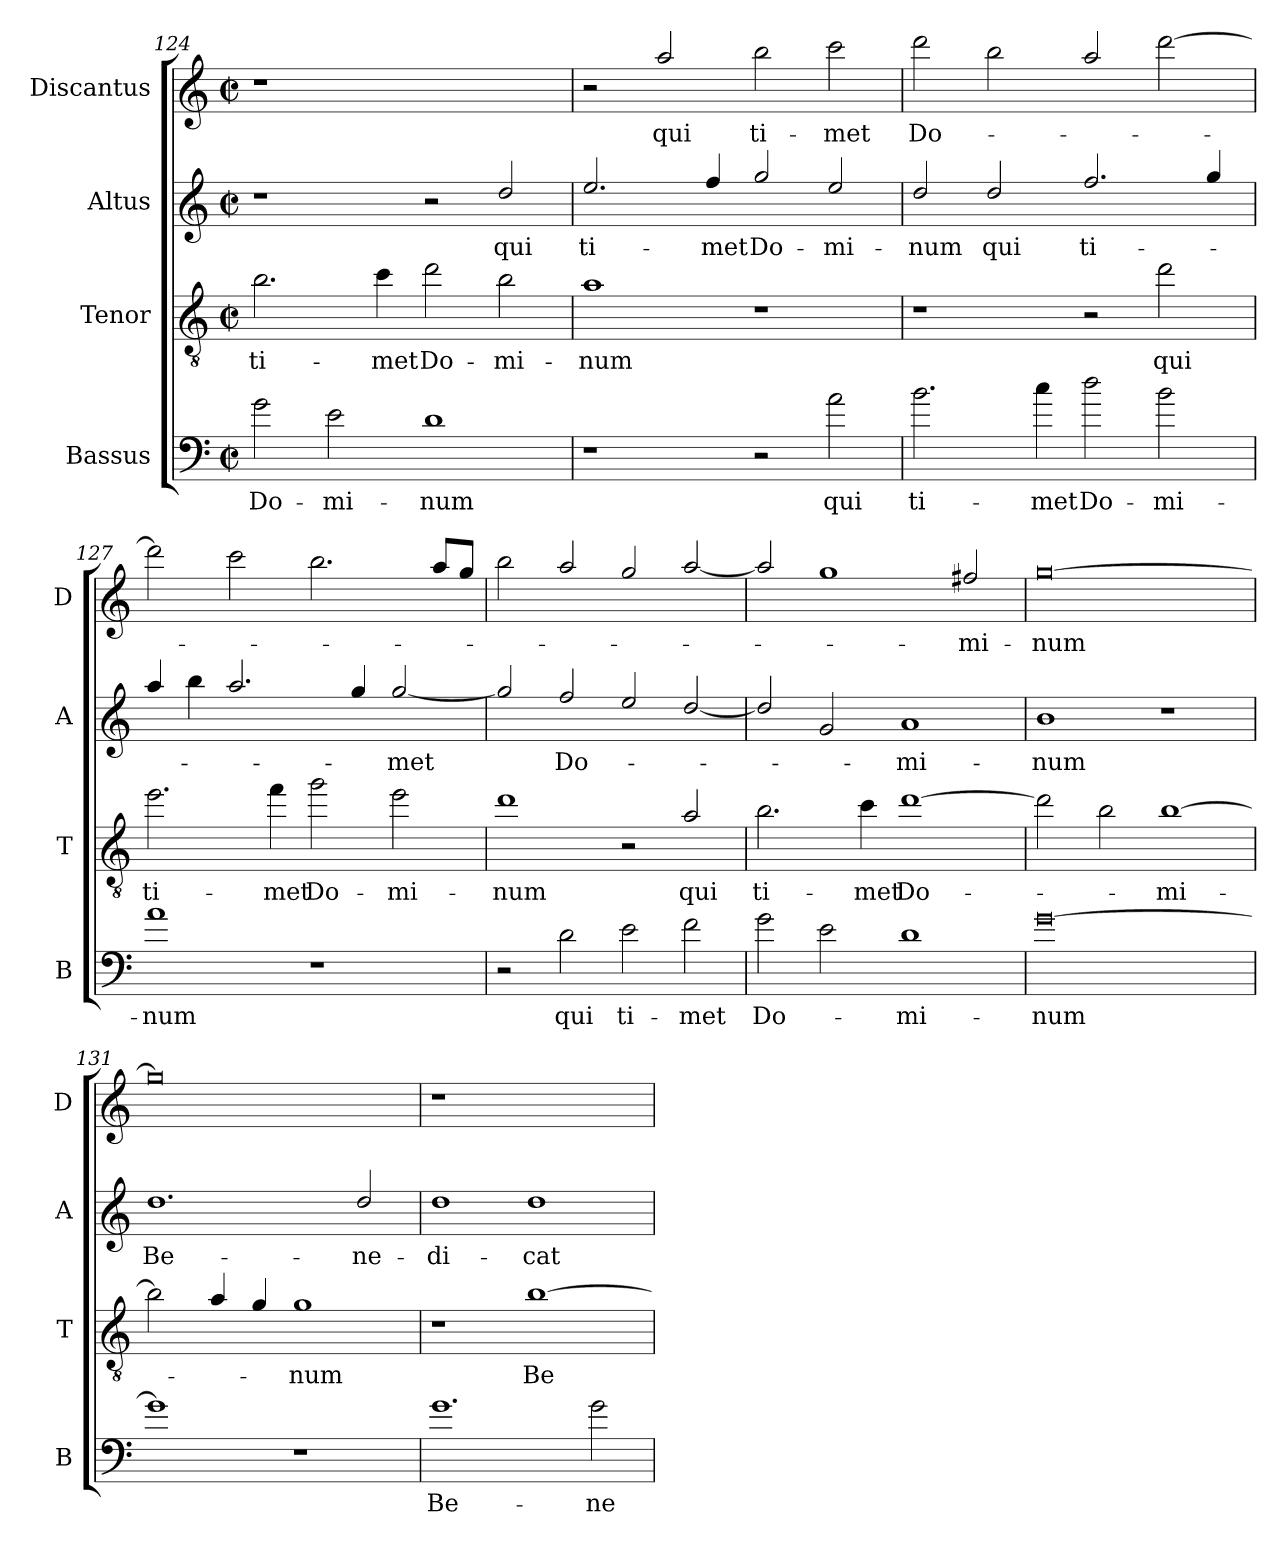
**kern	**text	**kern	**text	**kern	**text	**kern	**text
*part4	*part4	*part3	*part3	*part2	*part2	*part1	*part1
*staff4	*staff4	*staff3	*staff3	*staff2	*staff2	*staff1	*staff1
*I"Bassus	*	*I"Tenor	*	*I"Altus	*	*I"Discantus	*
*I'B	*	*I'T	*	*I'A	*	*I'D	*
*clefF4	*	*clefGv2	*	*clefG2	*	*clefG2	*
*ITrd7c12	*	*ITrd7c12	*	*ITrd7c12	*	*ITrd7c12	*
*k[]	*	*k[]	*	*k[]	*	*k[]	*
*C:	*	*C:	*	*C:	*	*C:	*
*M2/2	*	*M2/2	*	*M2/2	*	*M2/2	*
*met(c|)	*	*met(c|)	*	*met(c|)	*	*met(c|)	*
=124	=124	=124	=124	=124	=124	=124	=124
!	!LO:LY:b	!	!LO:LY:b	!	!	!	!
2G\	Do-	2.B\	ti-	1r	.	1r	.
!	!LO:LY:b	!	!	!	!	!	!
2E\	-mi-	.	.	.	.	.	.
!	!	!	!LO:LY:b	!	!	!	!
.	.	4c\	-met	.	.	.	.
!	!LO:LY:b	!	!LO:LY:b	!	!	!	!
1D	-num	2d\	Do-	2r	.	1ryy	.
!	!	!	!LO:LY:b	!	!LO:LY:b	!	!
.	.	2B\	-mi-	2d/	qui	.	.
=125	=125	=125	=125	=125	=125	=125	=125
!	!	!	!LO:LY:b	!	!LO:LY:b	!	!
1r	.	1A	-num	2.e/	ti-	2r	.
!	!	!	!	!	!	!	!LO:LY:b
.	.	.	.	.	.	2a/	qui
!	!	!	!	!	!LO:LY:b	!	!
.	.	.	.	4f/	-met	.	.
!	!	!	!	!	!LO:LY:b	!	!LO:LY:b
2r	.	1r	.	2g/	Do-	2b\	ti-
!	!LO:LY:b	!	!	!	!LO:LY:b	!	!LO:LY:b
2A\	qui	.	.	2e/	-mi-	2cc\	-met
=126	=126	=126	=126	=126	=126	=126	=126
!	!LO:LY:b	!	!	!	!LO:LY:b	!	!LO:LY:b
2.B\	ti-	1r	.	2d/	-num	2dd\	Do-
!	!	!	!	!	!LO:LY:b	!	!
.	.	.	.	2d/	qui	2b\	.
!	!LO:LY:b	!	!	!	!	!	!
4c\	-met	.	.	.	.	.	.
!	!LO:LY:b	!	!	!	!LO:LY:b	!	!
2d\	Do-	2r	.	2.f/	ti-	2a/	.
!	!LO:LY:b	!	!LO:LY:b	!	!	!	!
2B\	-mi-	2d\	qui	.	.	[2dd\	.
.	.	.	.	4g/	.	.	.
!!LO:LB:g=z
=127	=127	=127	=127	=127	=127	=127	=127
!	!LO:LY:b	!	!LO:LY:b	!	!	!	!
1A	-num	2.e\	ti-	4a/	.	2dd\]	.
.	.	.	.	4b\	.	.	.
.	.	.	.	2.a/	.	2cc\	.
!	!	!	!LO:LY:b	!	!	!	!
.	.	4f\	-met	.	.	.	.
!	!	!	!LO:LY:b	!	!	!	!
1r	.	2g\	Do-	.	.	2.b\	.
.	.	.	.	4g/	.	.	.
!	!	!	!LO:LY:b	!	!LO:LY:b	!	!
.	.	2e\	-mi-	[2g/	-met	.	.
.	.	.	.	.	.	8a/L	.
.	.	.	.	.	.	8g/J	.
=128	=128	=128	=128	=128	=128	=128	=128
!	!	!	!LO:LY:b	!	!	!	!
2r	.	1d	-num	2g/]	.	2b\	.
!	!LO:LY:b	!	!	!	!LO:LY:b	!	!
2D\	qui	.	.	2f/	Do-	2a/	.
!	!LO:LY:b	!	!	!	!	!	!
2E\	ti-	2r	.	2e/	.	2g/	.
!	!LO:LY:b	!	!LO:LY:b	!	!	!	!
2F\	-met	2A/	qui	[2d/	.	[2a/	.
=129	=129	=129	=129	=129	=129	=129	=129
!	!LO:LY:b	!	!LO:LY:b	!	!	!	!
2G\	Do-	2.B\	ti-	2d/]	.	2a/]	.
2E\	.	.	.	2G/	.	1g	.
!	!	!	!LO:LY:b	!	!	!	!
.	.	4c\	-met	.	.	.	.
!	!LO:LY:b	!	!LO:LY:b	!	!LO:LY:b	!	!
1D	-mi-	[1d	Do-	1A	-mi-	.	.
!	!	!	!	!	!	!	!LO:LY:b
.	.	.	.	.	.	2f#X/	-mi-
=130	=130	=130	=130	=130	=130	=130	=130
!	!LO:LY:b	!	!	!	!LO:LY:b	!	!LO:LY:b
[0G	-num	2d\]	.	1B	-num	[0g	-num
.	.	2B\	.	.	.	.	.
!	!	!	!LO:LY:b	!	!	!	!
.	.	[1B	-mi-	1r	.	.	.
=131	=131	=131	=131	=131	=131	=131	=131
!	!	!	!	!	!LO:LY:b	!	!
1G]	.	2B\]	.	1.d	Be-	0g]	.
.	.	4A/	.	.	.	.	.
.	.	4G/	.	.	.	.	.
!	!	!	!LO:LY:b	!	!	!	!
1r	.	1G	-num	.	.	.	.
!	!	!	!	!	!LO:LY:b	!	!
.	.	.	.	2d/	-ne-	.	.
!!LO:LB:g=z
=132	=132	=132	=132	=132	=132	=132	=132
!	!LO:LY:b	!	!	!	!LO:LY:b	!	!
1.G	Be-	1r	.	1d	-di-	1r	.
!	!	!	!LO:LY:b	!	!LO:LY:b	!	!
.	.	[1B	Be-	1d	-cat	1ryy	.
!	!LO:LY:b	!	!	!	!	!	!
2G\	-ne-	.	.	.	.	.	.
=	=	=	=	=	=	=	=
*-	*-	*-	*-	*-	*-	*-	*-
